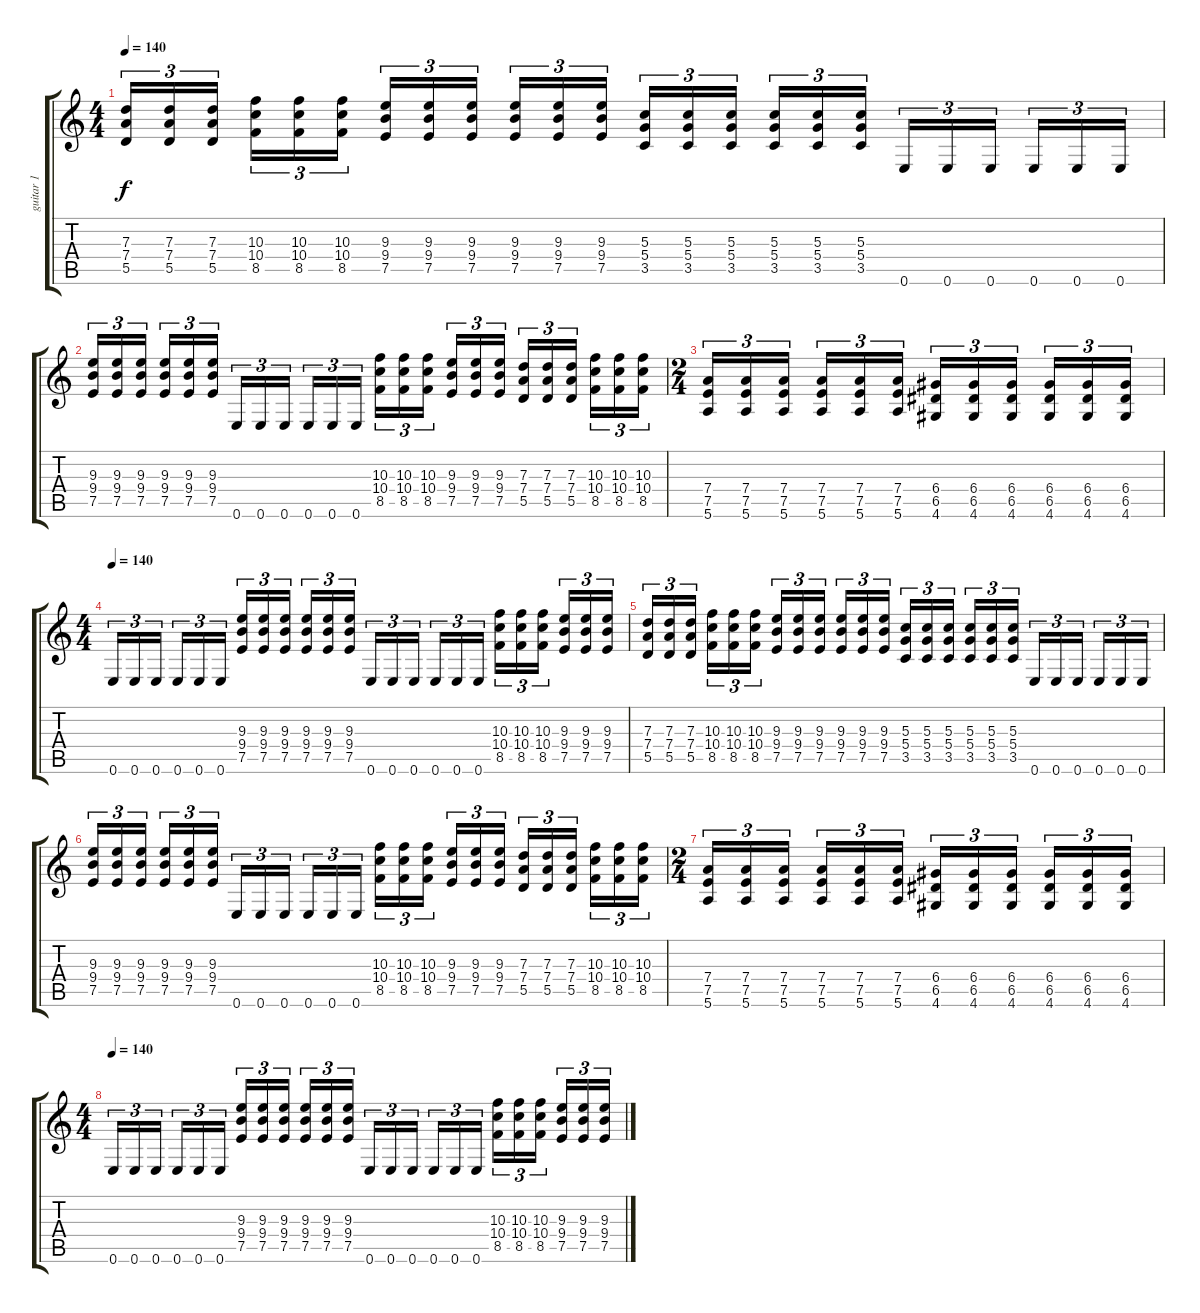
\track ("guitar 1" "guitar 1") {instrument distortionguitar}
\staff {score tabs}
\tuning (E4 B3 G3 D3 A2 E2) {hide}
\ts (4 4)
\tempo 140
\clef g2
\ks c
(7.3 7.4 5.5).16{tu (3 2) dy f} (7.3 7.4 5.5).16{tu (3 2)} (7.3 7.4 5.5).16{tu (3 2)} (10.3 10.4 8.5).16{tu (3 2)} (10.3 10.4 8.5).16{tu (3 2)} (10.3 10.4 8.5).16{tu (3 2)} (9.3 9.4 7.5).16{tu (3 2)} (9.3 9.4 7.5).16{tu (3 2)} (9.3 9.4 7.5).16{tu (3 2)} (9.3 9.4 7.5).16{tu (3 2)} (9.3 9.4 7.5).16{tu (3 2)} (9.3 9.4 7.5).16{tu (3 2)} (5.3 5.4 3.5).16{tu (3 2)} (5.3 5.4 3.5).16{tu (3 2)} (5.3 5.4 3.5).16{tu (3 2)} (5.3 5.4 3.5).16{tu (3 2)} (5.3 5.4 3.5).16{tu (3 2)} (5.3 5.4 3.5).16{tu (3 2)} 0.6.16{tu (3 2)} 0.6.16{tu (3 2)} 0.6.16{tu (3 2)} 0.6.16{tu (3 2)} 0.6.16{tu (3 2)} 0.6.16{tu (3 2)} |
(9.3 9.4 7.5).16{tu (3 2)} (9.3 9.4 7.5).16{tu (3 2)} (9.3 9.4 7.5).16{tu (3 2)} (9.3 9.4 7.5).16{tu (3 2)} (9.3 9.4 7.5).16{tu (3 2)} (9.3 9.4 7.5).16{tu (3 2)} 0.6.16{tu (3 2)} 0.6.16{tu (3 2)} 0.6.16{tu (3 2)} 0.6.16{tu (3 2)} 0.6.16{tu (3 2)} 0.6.16{tu (3 2)} (10.3 10.4 8.5).16{tu (3 2)} (10.3 10.4 8.5).16{tu (3 2)} (10.3 10.4 8.5).16{tu (3 2)} (9.3 9.4 7.5).16{tu (3 2)} (9.3 9.4 7.5).16{tu (3 2)} (9.3 9.4 7.5).16{tu (3 2)} (7.3 7.4 5.5).16{tu (3 2)} (7.3 7.4 5.5).16{tu (3 2)} (7.3 7.4 5.5).16{tu (3 2)} (10.3 10.4 8.5).16{tu (3 2)} (10.3 10.4 8.5).16{tu (3 2)} (10.3 10.4 8.5).16{tu (3 2)} |
\ts (2 4)
(7.4 7.5 5.6).16{tu (3 2)} (7.4 7.5 5.6).16{tu (3 2)} (7.4 7.5 5.6).16{tu (3 2)} (7.4 7.5 5.6).16{tu (3 2)} (7.4 7.5 5.6).16{tu (3 2)} (7.4 7.5 5.6).16{tu (3 2)} (6.4 6.5 4.6).16{tu (3 2)} (6.4 6.5 4.6).16{tu (3 2)} (6.4 6.5 4.6).16{tu (3 2)} (6.4 6.5 4.6).16{tu (3 2)} (6.4 6.5 4.6).16{tu (3 2)} (6.4 6.5 4.6).16{tu (3 2)} |
\ts (4 4)
\tempo 140
0.6.16{tu (3 2)} 0.6.16{tu (3 2)} 0.6.16{tu (3 2)} 0.6.16{tu (3 2)} 0.6.16{tu (3 2)} 0.6.16{tu (3 2)} (9.3 9.4 7.5).16{tu (3 2)} (9.3 9.4 7.5).16{tu (3 2)} (9.3 9.4 7.5).16{tu (3 2)} (9.3 9.4 7.5).16{tu (3 2)} (9.3 9.4 7.5).16{tu (3 2)} (9.3 9.4 7.5).16{tu (3 2)} 0.6.16{tu (3 2)} 0.6.16{tu (3 2)} 0.6.16{tu (3 2)} 0.6.16{tu (3 2)} 0.6.16{tu (3 2)} 0.6.16{tu (3 2)} (10.3 10.4 8.5).16{tu (3 2)} (10.3 10.4 8.5).16{tu (3 2)} (10.3 10.4 8.5).16{tu (3 2)} (9.3 9.4 7.5).16{tu (3 2)} (9.3 9.4 7.5).16{tu (3 2)} (9.3 9.4 7.5).16{tu (3 2)} |
(7.3 7.4 5.5).16{tu (3 2)} (7.3 7.4 5.5).16{tu (3 2)} (7.3 7.4 5.5).16{tu (3 2)} (10.3 10.4 8.5).16{tu (3 2)} (10.3 10.4 8.5).16{tu (3 2)} (10.3 10.4 8.5).16{tu (3 2)} (9.3 9.4 7.5).16{tu (3 2)} (9.3 9.4 7.5).16{tu (3 2)} (9.3 9.4 7.5).16{tu (3 2)} (9.3 9.4 7.5).16{tu (3 2)} (9.3 9.4 7.5).16{tu (3 2)} (9.3 9.4 7.5).16{tu (3 2)} (5.3 5.4 3.5).16{tu (3 2)} (5.3 5.4 3.5).16{tu (3 2)} (5.3 5.4 3.5).16{tu (3 2)} (5.3 5.4 3.5).16{tu (3 2)} (5.3 5.4 3.5).16{tu (3 2)} (5.3 5.4 3.5).16{tu (3 2)} 0.6.16{tu (3 2)} 0.6.16{tu (3 2)} 0.6.16{tu (3 2)} 0.6.16{tu (3 2)} 0.6.16{tu (3 2)} 0.6.16{tu (3 2)} |
(9.3 9.4 7.5).16{tu (3 2)} (9.3 9.4 7.5).16{tu (3 2)} (9.3 9.4 7.5).16{tu (3 2)} (9.3 9.4 7.5).16{tu (3 2)} (9.3 9.4 7.5).16{tu (3 2)} (9.3 9.4 7.5).16{tu (3 2)} 0.6.16{tu (3 2)} 0.6.16{tu (3 2)} 0.6.16{tu (3 2)} 0.6.16{tu (3 2)} 0.6.16{tu (3 2)} 0.6.16{tu (3 2)} (10.3 10.4 8.5).16{tu (3 2)} (10.3 10.4 8.5).16{tu (3 2)} (10.3 10.4 8.5).16{tu (3 2)} (9.3 9.4 7.5).16{tu (3 2)} (9.3 9.4 7.5).16{tu (3 2)} (9.3 9.4 7.5).16{tu (3 2)} (7.3 7.4 5.5).16{tu (3 2)} (7.3 7.4 5.5).16{tu (3 2)} (7.3 7.4 5.5).16{tu (3 2)} (10.3 10.4 8.5).16{tu (3 2)} (10.3 10.4 8.5).16{tu (3 2)} (10.3 10.4 8.5).16{tu (3 2)} |
\ts (2 4)
(7.4 7.5 5.6).16{tu (3 2)} (7.4 7.5 5.6).16{tu (3 2)} (7.4 7.5 5.6).16{tu (3 2)} (7.4 7.5 5.6).16{tu (3 2)} (7.4 7.5 5.6).16{tu (3 2)} (7.4 7.5 5.6).16{tu (3 2)} (6.4 6.5 4.6).16{tu (3 2)} (6.4 6.5 4.6).16{tu (3 2)} (6.4 6.5 4.6).16{tu (3 2)} (6.4 6.5 4.6).16{tu (3 2)} (6.4 6.5 4.6).16{tu (3 2)} (6.4 6.5 4.6).16{tu (3 2)} |
\ts (4 4)
\tempo 140
0.6.16{tu (3 2)} 0.6.16{tu (3 2)} 0.6.16{tu (3 2)} 0.6.16{tu (3 2)} 0.6.16{tu (3 2)} 0.6.16{tu (3 2)} (9.3 9.4 7.5).16{tu (3 2)} (9.3 9.4 7.5).16{tu (3 2)} (9.3 9.4 7.5).16{tu (3 2)} (9.3 9.4 7.5).16{tu (3 2)} (9.3 9.4 7.5).16{tu (3 2)} (9.3 9.4 7.5).16{tu (3 2)} 0.6.16{tu (3 2)} 0.6.16{tu (3 2)} 0.6.16{tu (3 2)} 0.6.16{tu (3 2)} 0.6.16{tu (3 2)} 0.6.16{tu (3 2)} (10.3 10.4 8.5).16{tu (3 2)} (10.3 10.4 8.5).16{tu (3 2)} (10.3 10.4 8.5).16{tu (3 2)} (9.3 9.4 7.5).16{tu (3 2)} (9.3 9.4 7.5).16{tu (3 2)} (9.3 9.4 7.5).16{tu (3 2)}
